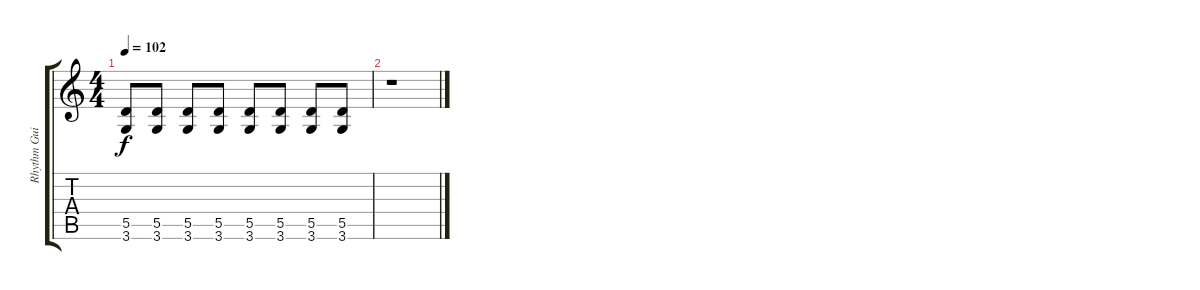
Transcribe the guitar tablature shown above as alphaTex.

\track ("Rhythm Guitar (muted)" "Rhythm Gui") {instrument electricguitarmuted}
\staff {score tabs}
\tuning (E4 B3 G3 D3 A2 E2) {hide}
\ts (4 4)
\tempo 102
\clef g2
\ks c
(5.5 3.6).8{dy f} (5.5 3.6).8 (5.5 3.6).8 (5.5 3.6).8 (5.5 3.6).8 (5.5 3.6).8 (5.5 3.6).8 (5.5 3.6).8 |
r.1
